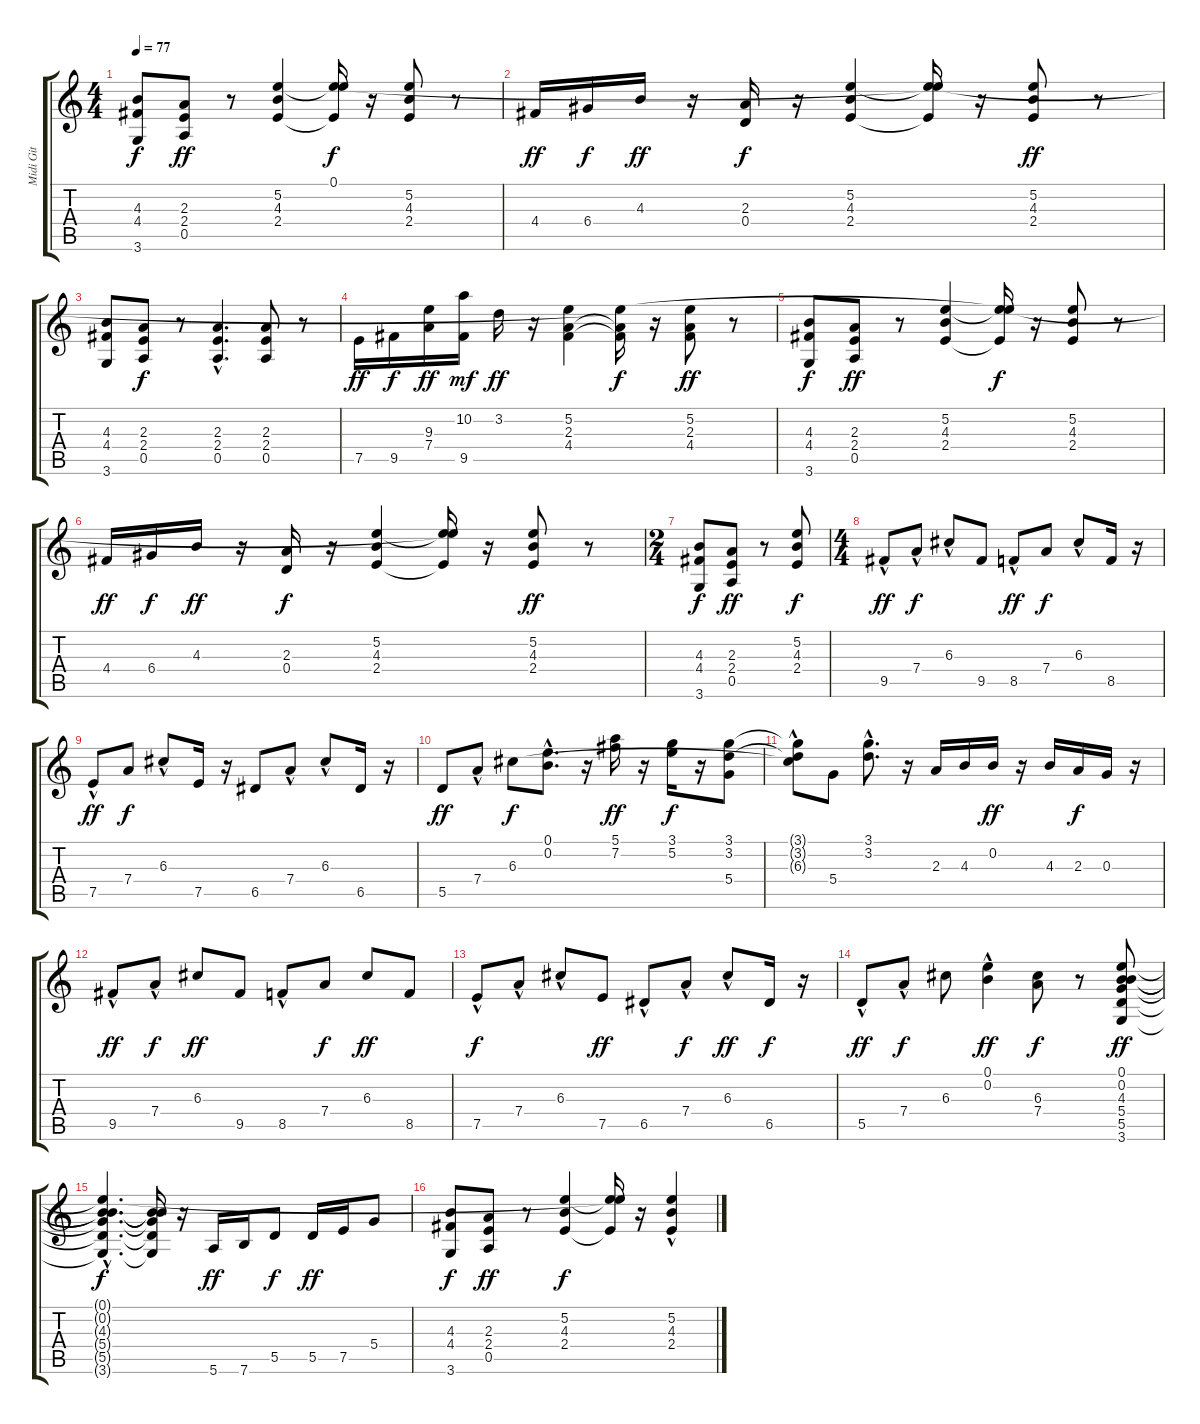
\track ("Midi Git" "Midi Git") {instrument electricguitarclean}
\staff {score tabs}
\tuning (E4 B3 G3 D3 A2 E2) {hide}
\ts (4 4)
\tempo 77
\clef g2
\ks c
(4.3 4.4 3.6).8{dy f} (2.3 2.4 0.5).8{dy ff} r.8 (5.2 4.3 2.4).4 (0.1{t} 5.2{t} 2.4{t}).16{dy f} r.16 (5.2 4.3 2.4).8 r.8 |
4.4.16{dy ff} 6.4.16{dy f} 4.3.16{dy ff} r.16 (2.3 0.4).16{dy f} r.16 (5.2 4.3 2.4).4 (0.1{t} 5.2{t} 2.4{t}).16 r.16 (5.2 4.3 2.4).8{dy ff} r.8 |
(4.3 4.4 3.6).8 (2.3 2.4 0.5).8{dy f} r.8 (2.3{hac} 2.4{hac} 0.5{hac}).4{d} (2.3 2.4 0.5).8 r.8 |
7.5.16{dy ff} 9.5.16{dy f} (9.3 7.4).16{dy ff} (10.2 9.5).16{dy mf} 3.2.16{dy ff} r.16 (5.2 2.3 4.4).4 (0.1{t} 2.3{t} 4.4{t}).16{dy f} r.16 (5.2 2.3 4.4).8{dy ff} r.8 |
(4.3 4.4 3.6).8{dy f} (2.3 2.4 0.5).8{dy ff} r.8 (5.2 4.3 2.4).4 (0.1{t} 5.2{t} 2.4{t}).16{dy f} r.16 (5.2 4.3 2.4).8 r.8 |
4.4.16{dy ff} 6.4.16{dy f} 4.3.16{dy ff} r.16 (2.3 0.4).16{dy f} r.16 (5.2 4.3 2.4).4 (0.1{t} 5.2{t} 2.4{t}).16 r.16 (5.2 4.3 2.4).8{dy ff} r.8 |
\ts (2 4)
(4.3 4.4 3.6).8{dy f} (2.3 2.4 0.5).8{dy ff} r.8 (5.2 4.3 2.4).8{dy f} |
\ts (4 4)
9.5{hac}.8{dy ff} 7.4{hac}.8{dy f} 6.3{hac}.8 9.5.8 8.5{hac}.8{dy ff} 7.4.8{dy f} 6.3{hac}.8 8.5.16 r.16 |
7.5{hac}.8{dy ff} 7.4.8{dy f} 6.3{hac}.8 7.5.16 r.16 6.5.8 7.4{hac}.8 6.3{hac}.8 6.5.16 r.16 |
5.5.8{dy ff} 7.4{hac}.8 6.3.8{dy f} (0.1 0.2{hac}).8{d} r.16 (5.1 7.2).16{dy ff} r.16 (3.1 5.2).16{dy f} r.16 (3.1 3.2 5.4).8 |
(3.1{hac t} 3.2{hac t} 6.3{t}).8 5.4.8 (3.1{hac} 3.2{hac}).8{d} r.16 2.3.16 4.3.16 0.2.16{dy ff} r.16 4.3.16 2.3.16{dy f} 0.3.16 r.16 |
9.5{hac}.8{dy ff} 7.4{hac}.8{dy f} 6.3.8{dy ff} 9.5.8 8.5{hac}.8 7.4.8{dy f} 6.3.8{dy ff} 8.5.8 |
7.5{hac}.8{dy f} 7.4{hac}.8 6.3{hac}.8 7.5.8{dy ff} 6.5{hac}.8 7.4{hac}.8{dy f} 6.3{hac}.8{dy ff} 6.5.16{dy f} r.16 |
5.5{hac}.8{dy ff} 7.4{hac}.8{dy f} 6.3.8 (0.1{hac} 0.2{hac}).4{dy ff} (6.3 7.4).8{dy f} r.8 (0.1 0.2 4.3 5.4 5.5 3.6).8{dy ff} |
(0.1{hac t} 0.2{hac t} 4.3{hac t} 5.4{hac t} 5.5{hac t} 3.6{hac t}).4{d dy f} (0.2{t} 4.3{t} 5.4{t} 5.5{t} 3.6{t}).16 r.16 5.6.16{dy ff} 7.6.16 5.5.8{dy f} 5.5.16{dy ff} 7.5.16 5.4.8 |
(4.3 4.4 3.6).8{dy f} (2.3 2.4 0.5).8{dy ff} r.8 (5.2 4.3 2.4).4{dy f} (0.1{t} 5.2{t} 2.4{t}).16 r.16 (5.2 4.3{hac} 2.4{hac}).4
